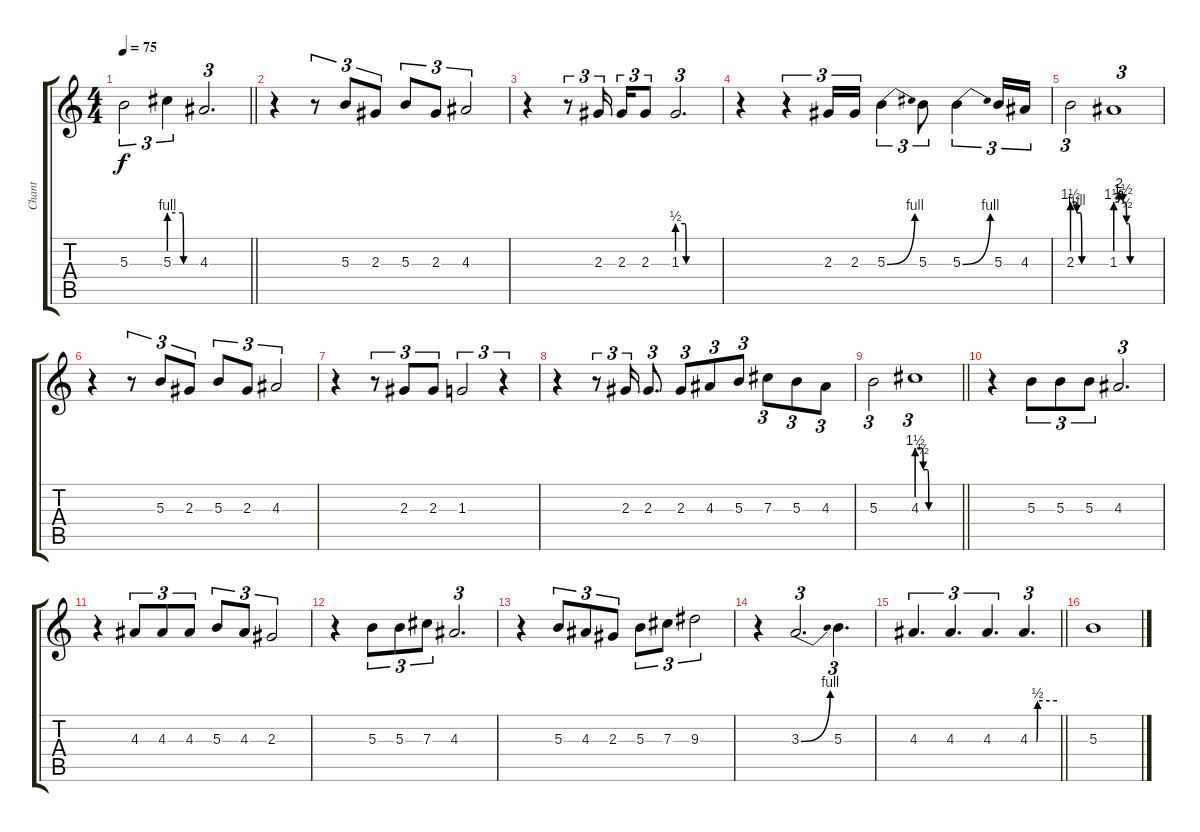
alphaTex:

\track ("Chant" "Chant") {instrument contrabass}
\staff {score tabs}
\tuning (Eb4 Bb3 Gb3 Db3 Ab2 Eb2) {hide}
\ts (4 4)
\tempo 75
\clef g2
\barLineRight lightlight
\ks c
5.3.2{tu (3 2) dy f} 5.3{be (custom 0 4 30 4 32 0 60 0)}.4{tu (3 2)} 4.3.2{d tu (3 2)} |
r.4 r.8{tu (3 2)} 5.3.8{tu (3 2)} 2.3.8{tu (3 2)} 5.3.8{tu (3 2)} 2.3.8{tu (3 2)} 4.3.2{tu (3 2)} |
r.4 r.8{tu (3 2)} 2.3.16{tu (3 2) beam splitsecondary} 2.3.16{tu (3 2)} 2.3.8{tu (3 2)} 1.3{be (custom 0 2 11 2 13 0 60 0)}.2{d tu (3 2)} |
r.4 r.4{tu (3 2)} 2.3.16{tu (3 2)} 2.3.16{tu (3 2)} 5.3{be (bend 0 0 60 4)}.4{tu (3 2)} 5.3.8{tu (3 2)} 5.3{be (bend 0 0 60 4)}.4{tu (3 2)} 5.3.16{tu (3 2)} 4.3.16{tu (3 2)} |
2.3{be (custom 0 6 6 6 8 4 15 4 17 0 23 0 32 0 42 0 60 0)}.2{tu (3 2)} 1.3{be (custom 0 6 3 6 5 8 8 8 10 6 13 6 15 2 18 2 20 0 60 0)}.1{tu (3 2)} |
r.4 r.8{tu (3 2)} 5.3.8{tu (3 2)} 2.3.8{tu (3 2)} 5.3.8{tu (3 2)} 2.3.8{tu (3 2)} 4.3.2{tu (3 2)} |
r.4 r.8{tu (3 2)} 2.3.8{tu (3 2)} 2.3.8{tu (3 2)} 1.3.2{tu (3 2)} r.4{tu (3 2)} |
r.4 r.8{tu (3 2)} 2.3.16{tu (3 2)} 2.3.8{d tu (3 2)} 2.3.8{tu (3 2)} 4.3.8{tu (3 2)} 5.3.8{tu (3 2)} 7.3.8{tu (3 2)} 5.3.8{tu (3 2)} 4.3.8{tu (3 2)} |
\barLineRight lightlight
5.3.2{tu (3 2)} 4.3{be (custom 0 6 7 6 9 2 15 2 17 0 19 0 32 0 60 0)}.1{tu (3 2)} |
r.4 5.3.8{tu (3 2)} 5.3.8{tu (3 2)} 5.3.8{tu (3 2)} 4.3.2{d tu (3 2)} |
r.4 4.3.8{tu (3 2)} 4.3.8{tu (3 2)} 4.3.8{tu (3 2)} 5.3.8{tu (3 2)} 4.3.8{tu (3 2)} 2.3.2{tu (3 2)} |
r.4 5.3.8{tu (3 2)} 5.3.8{tu (3 2)} 7.3.8{tu (3 2)} 4.3.2{d tu (3 2)} |
r.4 5.3.8{tu (3 2)} 4.3.8{tu (3 2)} 2.3.8{tu (3 2)} 5.3.8{tu (3 2)} 7.3.8{tu (3 2)} 9.3.2{tu (3 2)} |
r.4 3.3{be (bend 0 0 60 4)}.2{d tu (3 2)} 5.3.4{d tu (3 2)} |
\barLineRight lightlight
4.3.4{d tu (3 2)} 4.3.4{d tu (3 2)} 4.3.4{d tu (3 2)} 4.3{be (custom 0 0 15 0 17 2 60 2)}.4{d tu (3 2)} |
5.3.1{volume 9}
